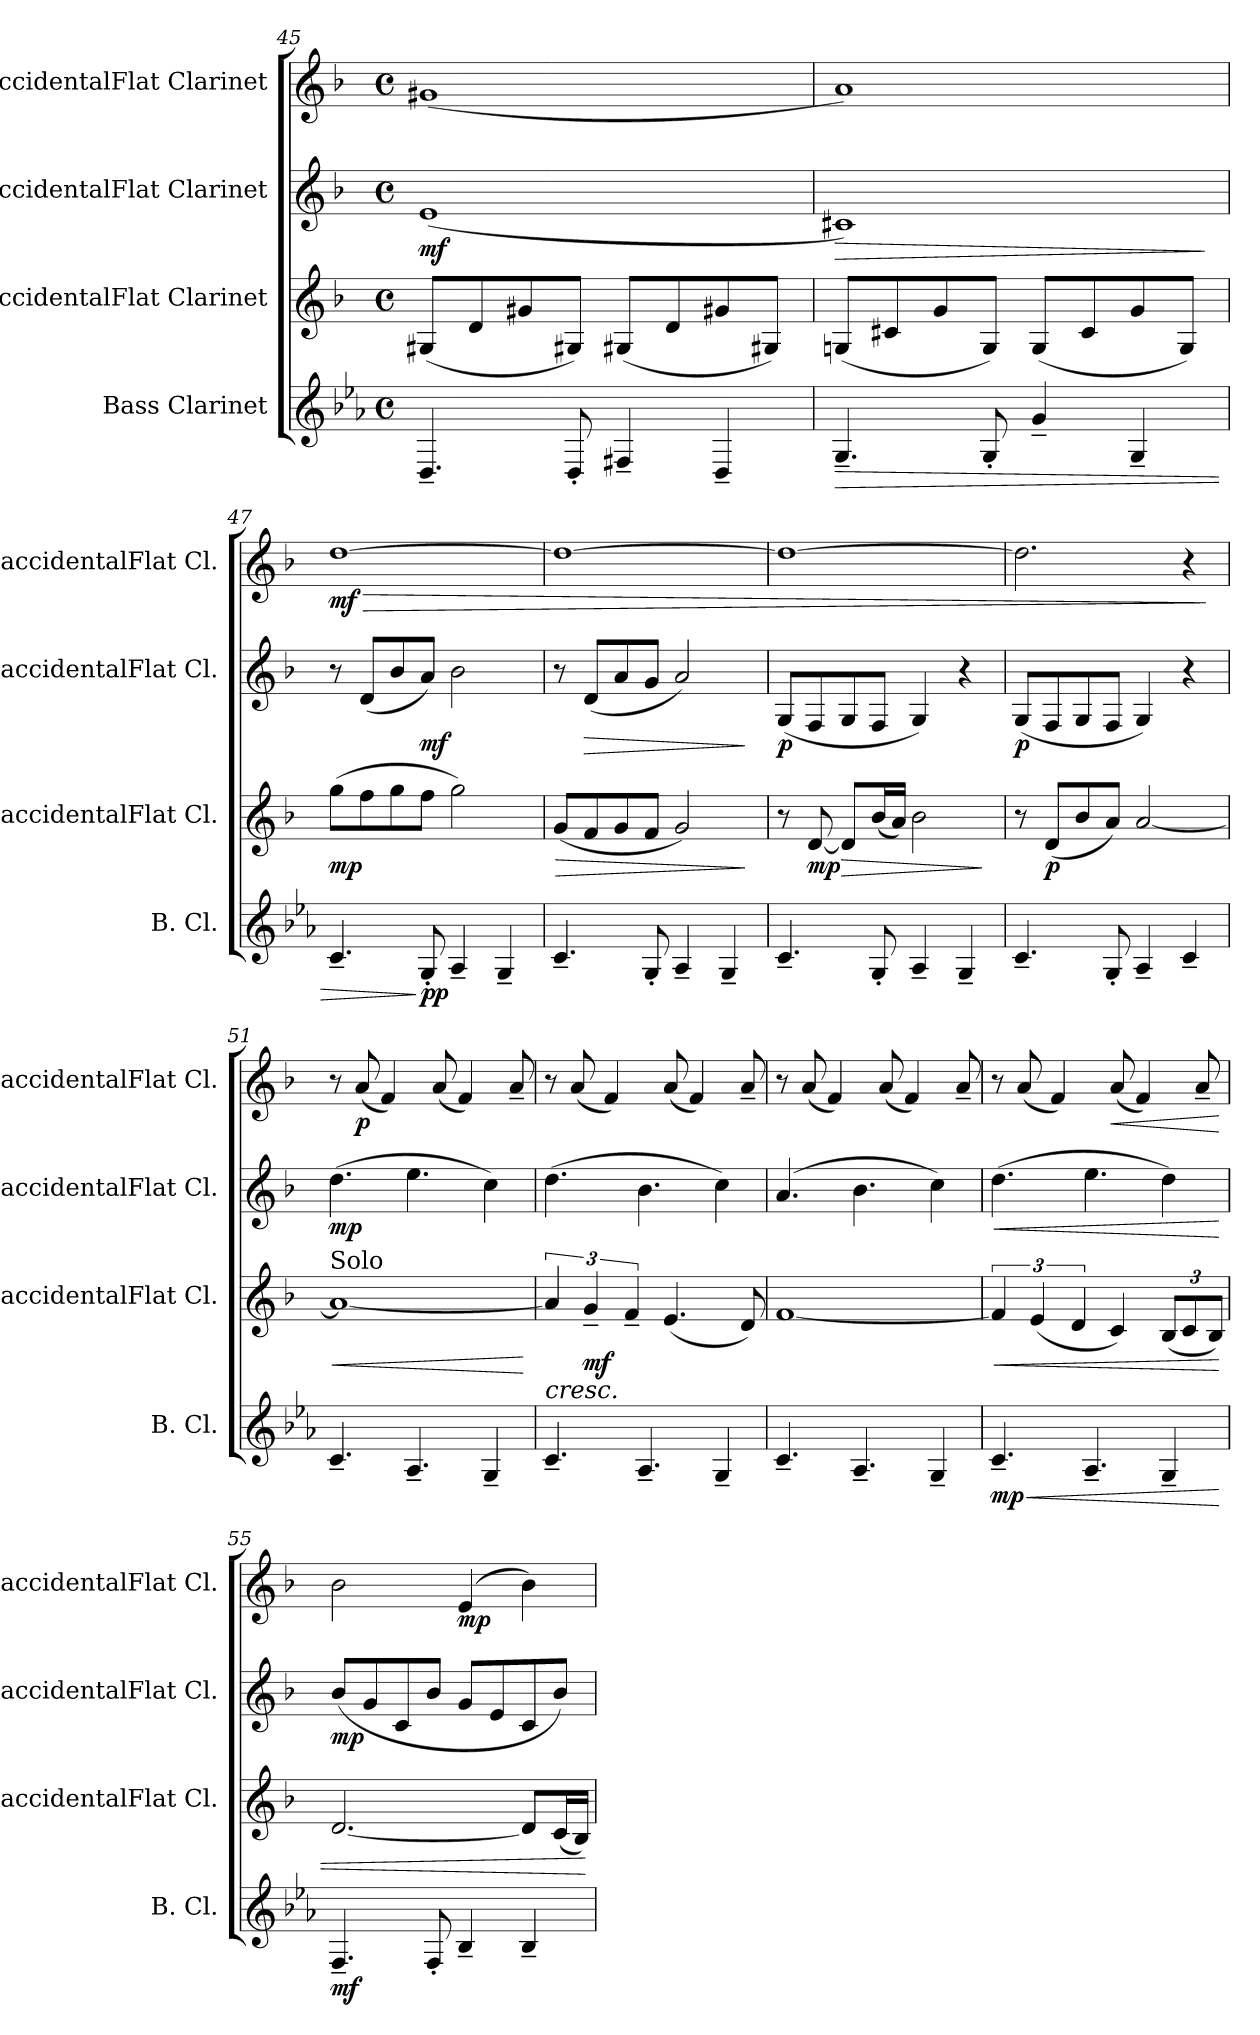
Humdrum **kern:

**kern	**dynam	**kern	**dynam	**kern	**dynam	**kern	**dynam
*part4	*part4	*part3	*part3	*part2	*part2	*part1	*part1
*staff4	*staff4	*staff3	*staff3	*staff2	*staff2	*staff1	*staff1
*I"Bass Clarinet	*	*I"BaccidentalFlat Clarinet	*	*I"BaccidentalFlat Clarinet	*	*I"BaccidentalFlat Clarinet	*
*I'B. Cl.	*	*I'BaccidentalFlat Cl.	*	*I'BaccidentalFlat Cl.	*	*I'BaccidentalFlat Cl.	*
*clefG2	*	*clefG2	*	*clefG2	*	*clefG2	*
*ITrd8c14	*	*ITrd1c2	*	*ITrd1c2	*	*ITrd1c2	*
*k[b-e-a-]	*	*k[b-e-a-]	*	*k[b-e-a-]	*	*k[b-e-a-]	*
*M4/4	*	*M4/4	*	*M4/4	*	*M4/4	*
*met(c)	*	*met(c)	*	*met(c)	*	*met(c)	*
=45	=45	=45	=45	=45	=45	=45	=45
!	!	!	!	!	!LO:DY:b	!	!
4.DD~/	.	(8F#X/L	.	(1d	mf	(1f#X	.
.	.	8c/	.	.	.	.	.
.	.	8f#X/	.	.	.	.	.
8DD'/	.	8F#X/J)	.	.	.	.	.
4FF#X~/	.	(8F#X/L	.	.	.	.	.
.	.	8c/	.	.	.	.	.
4DD~/	.	8f#X/	.	.	.	.	.
.	.	8F#X/J)	.	.	.	.	.
=46	=46	=46	=46	=46	=46	=46	=46
!	!LO:HP:b	!	!	!	!LO:HP:b	!	!
4.GG~/	>	(8Fn/L	.	1Bn)	>	1g)	.
.	.	8Bn/	.	.	.	.	.
.	.	8f/	.	.	.	.	.
8GG'/	.	8F/J)	.	.	.	.	.
4G~/	.	(8F/L	.	.	.	.	.
.	.	8B/	.	.	.	.	.
4GG~/	.	8f/	.	.	.	.	.
.	.	8F/J)	.	.	.	.	.
.	.	.	.	.	]	.	.
!!LO:LB:g=z
=47	=47	=47	=47	=47	=47	=47	=47
!	!	!	!LO:DY:b	!	!	!	!LO:HP:b
!	!	!	!	!	!	!	!LO:DY:n=1:b
4.C~/	.	(8ff\L	mp	8r	.	[1cc	> mf
.	.	8ee-\	.	(8c/L	.	.	.
.	.	8ff\	.	8a-/	.	.	.
!	!LO:DY:n=1:b	!	!	!	!LO:DY:b	!	!
8GG'/	] pp	8ee-\J	.	8g/J)	mf	.	.
4AA-~/	.	2ff\)	.	2a-\	.	.	.
4GG~/	.	.	.	.	.	.	.
=48	=48	=48	=48	=48	=48	=48	=48
!	!	!	!LO:HP:b	!	!	!	!
4.C~/	.	(8f/L	>	8r	.	1cc_	.
!	!	!	!	!	!LO:HP:b	!	!
.	.	8e-/	.	(8c/L	>	.	.
.	.	8f/	.	8g/	.	.	.
8GG'/	.	8e-/J	.	8f/J	.	.	.
4AA-~/	.	2f/)	.	2g/)	.	.	.
4GG~/	.	.	.	.	.	.	.
.	.	.	]	.	]	.	.
=49	=49	=49	=49	=49	=49	=49	=49
!	!	!	!	!	!LO:DY:b	!	!
4.C~/	.	8r	.	(8F/L	p	1cc_	.
!	!	!	!LO:DY:b	!	!	!	!
.	.	[8c/	mp	8E-/	.	.	.
!	!	!	!LO:HP:b	!	!	!	!
.	.	8c/L]	>	8F/	.	.	.
8GG'/	.	(16a-/L	.	8E-/J	.	.	.
.	.	16g/JJ)	.	.	.	.	.
4AA-~/	.	2a-\	.	4F/)	.	.	.
4GG~/	.	.	.	4r	.	.	.
.	.	.	]	.	.	.	.
=50	=50	=50	=50	=50	=50	=50	=50
!	!	!	!	!	!LO:DY:b	!	!
4.C~/	.	8r	.	(8F/L	p	2.cc\]	.
!	!	!	!LO:DY:b	!	!	!	!
.	.	(8c/L	p	8E-/	.	.	.
.	.	8a-/	.	8F/	.	.	.
8GG'/	.	8g/J)	.	8E-/J	.	.	.
4AA-~/	.	[2g/	.	4F/)	.	.	.
4C~/	.	.	.	4r	.	4r	.
.	.	.	.	.	.	.	]
=51	=51	=51	=51	=51	=51	=51	=51
!	!	!LO:TX:a:t=Solo	!	!	!	!	!
!	!	!	!LO:HP:b	!	!LO:DY:b	!	!
4.C~/	.	1g_	<	(4.cc\	mp	8r	.
!	!	!	!	!	!	!	!LO:DY:b
.	.	.	.	.	.	(8g/	p
.	.	.	.	.	.	4e-/)	.
4.AA-~/	.	.	.	4.dd\	.	.	.
.	.	.	.	.	.	(8g/	.
.	.	.	.	.	.	4e-/)	.
4GG~/	.	.	.	4b-\)	.	.	.
.	.	.	.	.	.	8g~/	.
.	.	.	[	.	.	.	.
!!LO:PB:g=z
=52	=52	=52	=52	=52	=52	=52	=52
!	!	!	!LO:HP:b	!	!	!	!
4.C~/	.	6g/]	<	(4.cc\	.	8r	.
.	.	.	.	.	.	(8g/	.
!	!	!	!LO:DY:b	!	!	!	!
.	.	6f~/	mf	.	.	.	.
.	.	.	.	.	.	4e-/)	.
.	.	6e-~/	.	.	.	.	.
4.AA-~/	.	.	.	4.a-\	.	.	.
.	.	(4.d/	.	.	.	(8g/	.
.	.	.	.	.	.	4e-/)	.
4GG~/	.	.	.	4b-\)	.	.	.
.	.	8c/)	.	.	.	8g~/	.
.	.	.	[	.	.	.	.
=53	=53	=53	=53	=53	=53	=53	=53
4.C~/	.	[1e-	.	(4.g/	.	8r	.
.	.	.	.	.	.	(8g/	.
.	.	.	.	.	.	4e-/)	.
4.AA-~/	.	.	.	4.a-\	.	.	.
.	.	.	.	.	.	(8g/	.
.	.	.	.	.	.	4e-/)	.
4GG~/	.	.	.	4b-\)	.	.	.
.	.	.	.	.	.	8g~/	.
=54	=54	=54	=54	=54	=54	=54	=54
!	!LO:HP:b	!	!LO:HP:b	!	!LO:HP:b	!	!
!	!LO:DY:n=1:b	!	!	!	!	!	!
4.C~/	< mp	6e-/]	<	(4.cc\	<	8r	.
.	.	.	.	.	.	(8g/	.
.	.	(6d/	.	.	.	.	.
.	.	.	.	.	.	4e-/)	.
.	.	6c/	.	.	.	.	.
4.AA-~/	.	.	.	4.dd\	.	.	.
!	!	!	!	!	!	!	!LO:HP:b
.	.	4B-/)	.	.	.	(8g/	<
.	.	.	.	.	.	4e-/)	.
*	*	*Xbrackettup	*	*	*	*	*
4GG~/	.	(12A-/L	.	4cc\)	.	.	.
.	.	12B-/	.	.	.	.	.
.	.	.	.	.	.	8g~/	.
.	.	12A-/J)	.	.	.	.	.
.	[	.	.	.	[	.	[
=55	=55	=55	=55	=55	=55	=55	=55
!	!LO:DY:b	!	!	!	!LO:DY:b	!	!
4.FF~/	mf	[2.c/	.	(8a-/L	mp	2a-\	.
.	.	.	.	8f/	.	.	.
.	.	.	.	8B-/	.	.	.
8FF'/	.	.	.	8a-/J	.	.	.
!	!	!	!	!	!	!	!LO:DY:b
4BB-~/	.	.	.	8f/L	.	(4d/	mp
.	.	.	.	8d/	.	.	.
4BB-~/	.	8c/L]	.	8B-/	.	4a-\)	.
.	.	(16B-/L	.	8a-/J)	.	.	.
.	.	16A-/JJ)	.	.	.	.	.
.	.	.	[	.	.	.	.
=	=	=	=	=	=	=	=
*-	*-	*-	*-	*-	*-	*-	*-
